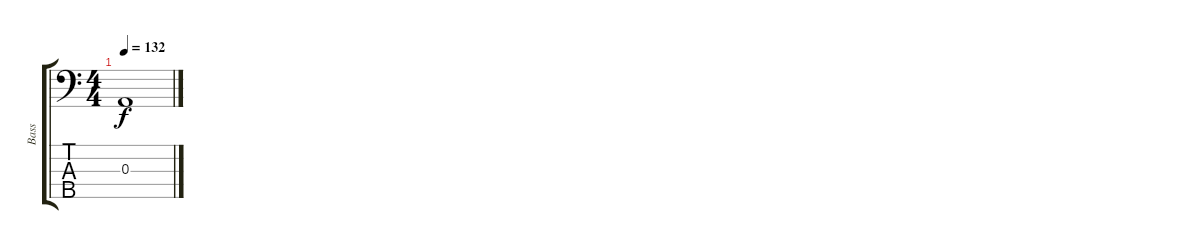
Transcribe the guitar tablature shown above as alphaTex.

\track ("Bass" "Bass") {instrument electricbassfinger}
\staff {score tabs}
\tuning (G2 D2 A1 E1 B0) {hide}
\ts (4 4)
\tempo 132
\clef f4
\ks c
0.3{t}.1{dy f}
